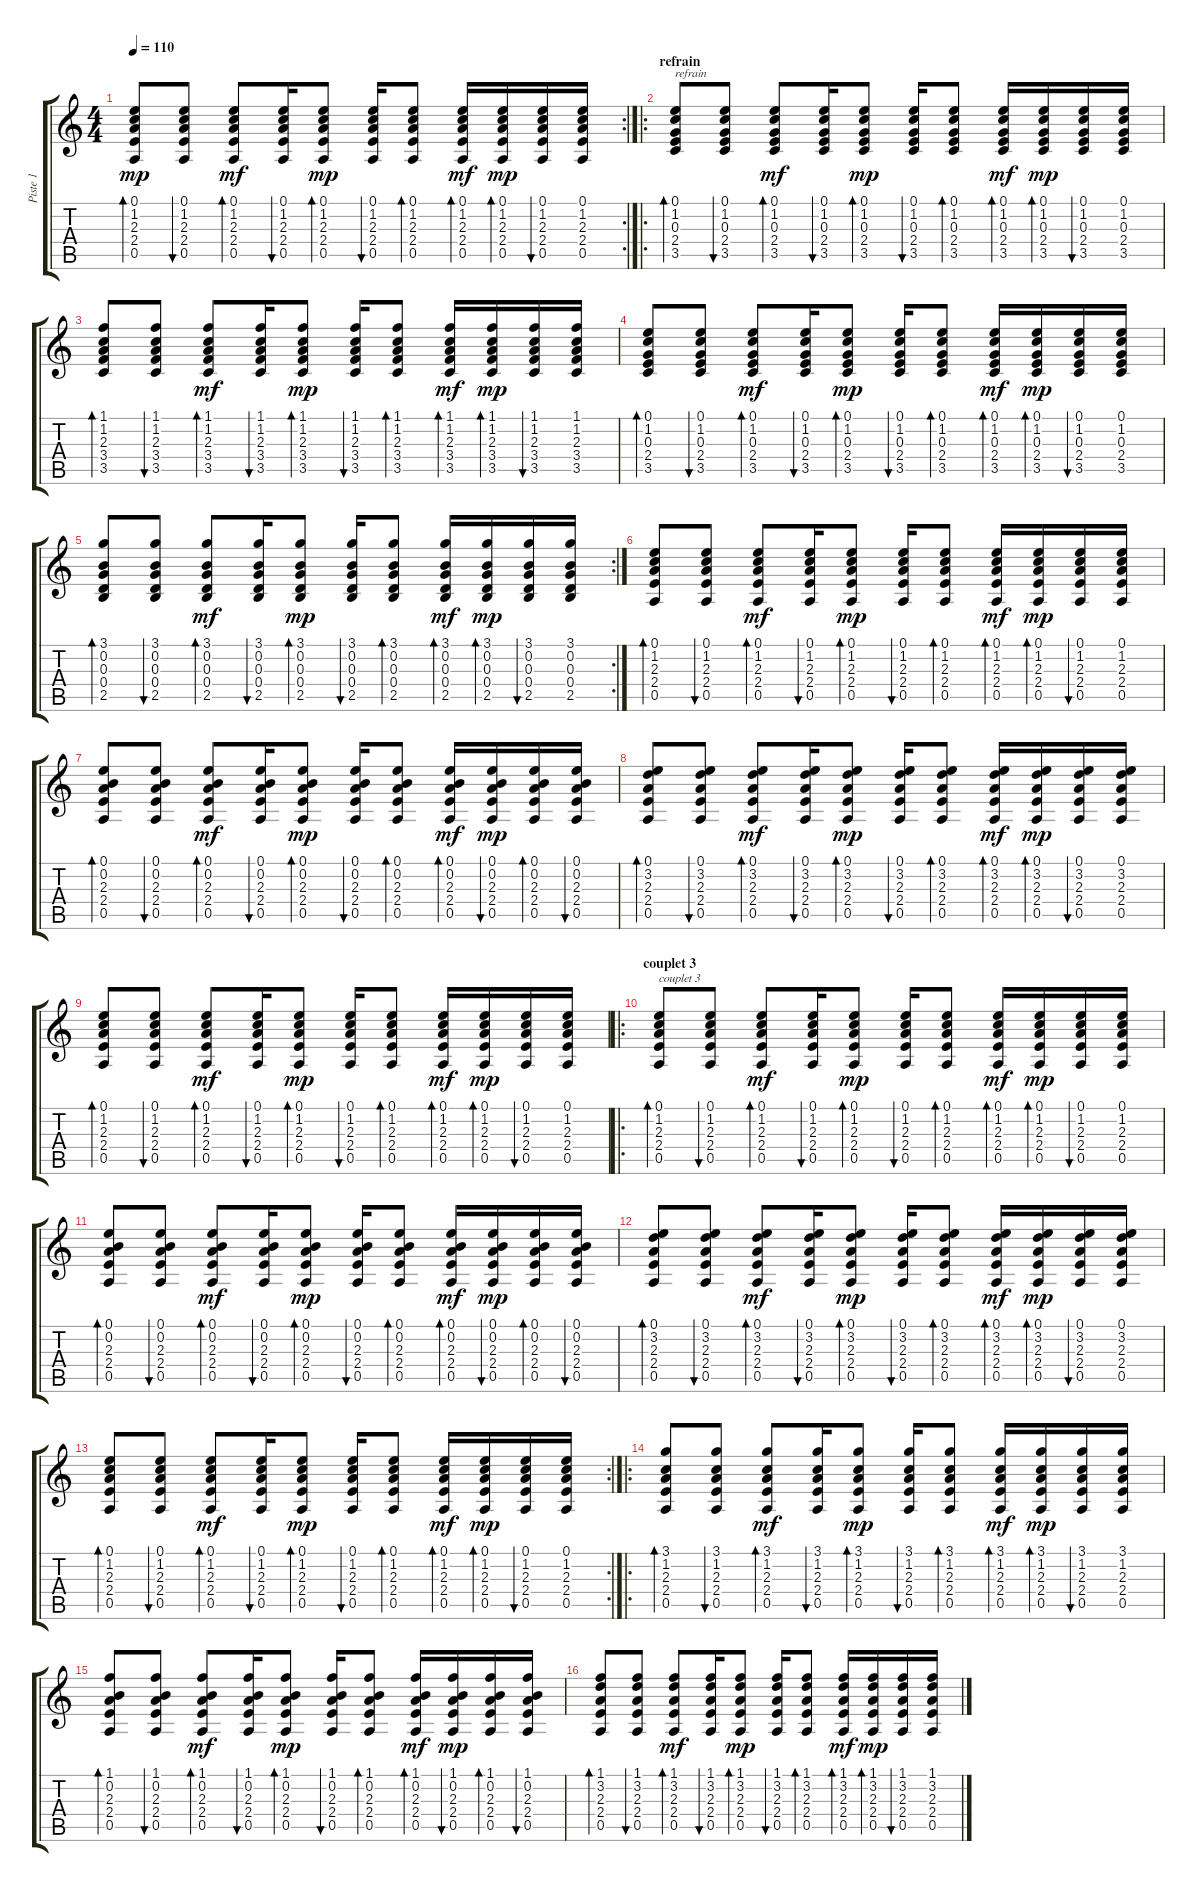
\track ("Piste 1" "Piste 1") {instrument acousticguitarsteel}
\staff {score tabs}
\tuning (E4 B3 G3 D3 A2 E2) {hide}
\rc 2
\ts (4 4)
\tempo 110
\clef g2
\ks c
(0.1 1.2 2.3 2.4 0.5).8{bd 60 dy mp} (0.1 1.2 2.3 2.4 0.5).8{bu 60} (0.1 1.2 2.3 2.4 0.5).8{bd 60 dy mf} (0.1 1.2 2.3 2.4 0.5).16{bu 60} (0.1 1.2 2.3 2.4 0.5).8{bd 60 dy mp} (0.1 1.2 2.3 2.4 0.5).16{bu 60} (0.1 1.2 2.3 2.4 0.5).8{bd 60} (0.1 1.2 2.3 2.4 0.5).16{bd 60 dy mf} (0.1 1.2 2.3 2.4 0.5).16{bd 60 dy mp} (0.1 1.2 2.3 2.4 0.5).16{bu 60} (0.1 1.2 2.3 2.4 0.5).16 |
\ro
\section ("" "refrain")
(0.1 1.2 0.3 2.4 3.5).8{bd 60 txt "refrain"} (0.1 1.2 0.3 2.4 3.5).8{bu 60} (0.1 1.2 0.3 2.4 3.5).8{bd 60 dy mf} (0.1 1.2 0.3 2.4 3.5).16{bu 60} (0.1 1.2 0.3 2.4 3.5).8{bd 60 dy mp} (0.1 1.2 0.3 2.4 3.5).16{bu 60} (0.1 1.2 0.3 2.4 3.5).8{bd 60} (0.1 1.2 0.3 2.4 3.5).16{bd 60 dy mf} (0.1 1.2 0.3 2.4 3.5).16{bd 60 dy mp} (0.1 1.2 0.3 2.4 3.5).16{bu 60} (0.1 1.2 0.3 2.4 3.5).16 |
(1.1 1.2 2.3 3.4 3.5).8{bd 60} (1.1 1.2 2.3 3.4 3.5).8{bu 60} (1.1 1.2 2.3 3.4 3.5).8{bd 60 dy mf} (1.1 1.2 2.3 3.4 3.5).16{bu 60} (1.1 1.2 2.3 3.4 3.5).8{bd 60 dy mp} (1.1 1.2 2.3 3.4 3.5).16{bu 60} (1.1 1.2 2.3 3.4 3.5).8{bd 60} (1.1 1.2 2.3 3.4 3.5).16{bd 60 dy mf} (1.1 1.2 2.3 3.4 3.5).16{bd 60 dy mp} (1.1 1.2 2.3 3.4 3.5).16{bu 60} (1.1 1.2 2.3 3.4 3.5).16 |
(0.1 1.2 0.3 2.4 3.5).8{bd 60} (0.1 1.2 0.3 2.4 3.5).8{bu 60} (0.1 1.2 0.3 2.4 3.5).8{bd 60 dy mf} (0.1 1.2 0.3 2.4 3.5).16{bu 60} (0.1 1.2 0.3 2.4 3.5).8{bd 60 dy mp} (0.1 1.2 0.3 2.4 3.5).16{bu 60} (0.1 1.2 0.3 2.4 3.5).8{bd 60} (0.1 1.2 0.3 2.4 3.5).16{bd 60 dy mf} (0.1 1.2 0.3 2.4 3.5).16{bd 60 dy mp} (0.1 1.2 0.3 2.4 3.5).16{bu 60} (0.1 1.2 0.3 2.4 3.5).16 |
\rc 2
(3.1 0.2 0.3 0.4 2.5).8{bd 60} (3.1 0.2 0.3 0.4 2.5).8{bu 60} (3.1 0.2 0.3 0.4 2.5).8{bd 60 dy mf} (3.1 0.2 0.3 0.4 2.5).16{bu 60} (3.1 0.2 0.3 0.4 2.5).8{bd 60 dy mp} (3.1 0.2 0.3 0.4 2.5).16{bu 60} (3.1 0.2 0.3 0.4 2.5).8{bd 60} (3.1 0.2 0.3 0.4 2.5).16{bd 60 dy mf} (3.1 0.2 0.3 0.4 2.5).16{bd 60 dy mp} (3.1 0.2 0.3 0.4 2.5).16{bu 60} (3.1 0.2 0.3 0.4 2.5).16 |
(0.1 1.2 2.3 2.4 0.5).8{bd 60} (0.1 1.2 2.3 2.4 0.5).8{bu 60} (0.1 1.2 2.3 2.4 0.5).8{bd 60 dy mf} (0.1 1.2 2.3 2.4 0.5).16{bu 60} (0.1 1.2 2.3 2.4 0.5).8{bd 60 dy mp} (0.1 1.2 2.3 2.4 0.5).16{bu 60} (0.1 1.2 2.3 2.4 0.5).8{bd 60} (0.1 1.2 2.3 2.4 0.5).16{bd 60 dy mf} (0.1 1.2 2.3 2.4 0.5).16{bd 60 dy mp} (0.1 1.2 2.3 2.4 0.5).16{bu 60} (0.1 1.2 2.3 2.4 0.5).16 |
(0.1 0.2 2.3 2.4 0.5).8{bd 60} (0.1 0.2 2.3 2.4 0.5).8{bu 60} (0.1 0.2 2.3 2.4 0.5).8{bd 60 dy mf} (0.1 0.2 2.3 2.4 0.5).16{bu 60} (0.1 0.2 2.3 2.4 0.5).8{bd 60 dy mp} (0.1 0.2 2.3 2.4 0.5).16{bu 60} (0.1 0.2 2.3 2.4 0.5).8{bd 60} (0.1 0.2 2.3 2.4 0.5).16{bd 60 dy mf} (0.1 0.2 2.3 2.4 0.5).16{bu 60 dy mp} (0.1 0.2 2.3 2.4 0.5).16{bd 60} (0.1 0.2 2.3 2.4 0.5).16{bu 60} |
(0.1 3.2 2.3 2.4 0.5).8{bd 60} (0.1 3.2 2.3 2.4 0.5).8{bu 60} (0.1 3.2 2.3 2.4 0.5).8{bd 60 dy mf} (0.1 3.2 2.3 2.4 0.5).16{bu 60} (0.1 3.2 2.3 2.4 0.5).8{bd 60 dy mp} (0.1 3.2 2.3 2.4 0.5).16{bu 60} (0.1 3.2 2.3 2.4 0.5).8{bd 60} (0.1 3.2 2.3 2.4 0.5).16{bd 60 dy mf} (0.1 3.2 2.3 2.4 0.5).16{bd 60 dy mp} (0.1 3.2 2.3 2.4 0.5).16{bu 60} (0.1 3.2 2.3 2.4 0.5).16 |
(0.1 1.2 2.3 2.4 0.5).8{bd 60} (0.1 1.2 2.3 2.4 0.5).8{bu 60} (0.1 1.2 2.3 2.4 0.5).8{bd 60 dy mf} (0.1 1.2 2.3 2.4 0.5).16{bu 60} (0.1 1.2 2.3 2.4 0.5).8{bd 60 dy mp} (0.1 1.2 2.3 2.4 0.5).16{bu 60} (0.1 1.2 2.3 2.4 0.5).8{bd 60} (0.1 1.2 2.3 2.4 0.5).16{bd 60 dy mf} (0.1 1.2 2.3 2.4 0.5).16{bd 60 dy mp} (0.1 1.2 2.3 2.4 0.5).16{bu 60} (0.1 1.2 2.3 2.4 0.5).16 |
\ro
\section ("" "couplet 3")
(0.1 1.2 2.3 2.4 0.5).8{bd 60 txt "couplet 3"} (0.1 1.2 2.3 2.4 0.5).8{bu 60} (0.1 1.2 2.3 2.4 0.5).8{bd 60 dy mf} (0.1 1.2 2.3 2.4 0.5).16{bu 60} (0.1 1.2 2.3 2.4 0.5).8{bd 60 dy mp} (0.1 1.2 2.3 2.4 0.5).16{bu 60} (0.1 1.2 2.3 2.4 0.5).8{bd 60} (0.1 1.2 2.3 2.4 0.5).16{bd 60 dy mf} (0.1 1.2 2.3 2.4 0.5).16{bd 60 dy mp} (0.1 1.2 2.3 2.4 0.5).16{bu 60} (0.1 1.2 2.3 2.4 0.5).16 |
(0.1 0.2 2.3 2.4 0.5).8{bd 60} (0.1 0.2 2.3 2.4 0.5).8{bu 60} (0.1 0.2 2.3 2.4 0.5).8{bd 60 dy mf} (0.1 0.2 2.3 2.4 0.5).16{bu 60} (0.1 0.2 2.3 2.4 0.5).8{bd 60 dy mp} (0.1 0.2 2.3 2.4 0.5).16{bu 60} (0.1 0.2 2.3 2.4 0.5).8{bd 60} (0.1 0.2 2.3 2.4 0.5).16{bd 60 dy mf} (0.1 0.2 2.3 2.4 0.5).16{bu 60 dy mp} (0.1 0.2 2.3 2.4 0.5).16{bd 60} (0.1 0.2 2.3 2.4 0.5).16{bu 60} |
(0.1 3.2 2.3 2.4 0.5).8{bd 60} (0.1 3.2 2.3 2.4 0.5).8{bu 60} (0.1 3.2 2.3 2.4 0.5).8{bd 60 dy mf} (0.1 3.2 2.3 2.4 0.5).16{bu 60} (0.1 3.2 2.3 2.4 0.5).8{bd 60 dy mp} (0.1 3.2 2.3 2.4 0.5).16{bu 60} (0.1 3.2 2.3 2.4 0.5).8{bd 60} (0.1 3.2 2.3 2.4 0.5).16{bd 60 dy mf} (0.1 3.2 2.3 2.4 0.5).16{bd 60 dy mp} (0.1 3.2 2.3 2.4 0.5).16{bu 60} (0.1 3.2 2.3 2.4 0.5).16 |
\rc 2
(0.1 1.2 2.3 2.4 0.5).8{bd 60} (0.1 1.2 2.3 2.4 0.5).8{bu 60} (0.1 1.2 2.3 2.4 0.5).8{bd 60 dy mf} (0.1 1.2 2.3 2.4 0.5).16{bu 60} (0.1 1.2 2.3 2.4 0.5).8{bd 60 dy mp} (0.1 1.2 2.3 2.4 0.5).16{bu 60} (0.1 1.2 2.3 2.4 0.5).8{bd 60} (0.1 1.2 2.3 2.4 0.5).16{bd 60 dy mf} (0.1 1.2 2.3 2.4 0.5).16{bd 60 dy mp} (0.1 1.2 2.3 2.4 0.5).16{bu 60} (0.1 1.2 2.3 2.4 0.5).16 |
\ro
(3.1 1.2 2.3 2.4 0.5).8{bd 60} (3.1 1.2 2.3 2.4 0.5).8{bu 60} (3.1 1.2 2.3 2.4 0.5).8{bd 60 dy mf} (3.1 1.2 2.3 2.4 0.5).16{bu 60} (3.1 1.2 2.3 2.4 0.5).8{bd 60 dy mp} (3.1 1.2 2.3 2.4 0.5).16{bu 60} (3.1 1.2 2.3 2.4 0.5).8{bd 60} (3.1 1.2 2.3 2.4 0.5).16{bd 60 dy mf} (3.1 1.2 2.3 2.4 0.5).16{bd 60 dy mp} (3.1 1.2 2.3 2.4 0.5).16{bu 60} (3.1 1.2 2.3 2.4 0.5).16 |
(1.1 0.2 2.3 2.4 0.5).8{bd 60} (1.1 0.2 2.3 2.4 0.5).8{bu 60} (1.1 0.2 2.3 2.4 0.5).8{bd 60 dy mf} (1.1 0.2 2.3 2.4 0.5).16{bu 60} (1.1 0.2 2.3 2.4 0.5).8{bd 60 dy mp} (1.1 0.2 2.3 2.4 0.5).16{bu 60} (1.1 0.2 2.3 2.4 0.5).8{bd 60} (1.1 0.2 2.3 2.4 0.5).16{bd 60 dy mf} (1.1 0.2 2.3 2.4 0.5).16{bu 60 dy mp} (1.1 0.2 2.3 2.4 0.5).16{bd 60} (1.1 0.2 2.3 2.4 0.5).16{bu 60} |
(1.1 3.2 2.3 2.4 0.5).8{bd 60} (1.1 3.2 2.3 2.4 0.5).8{bu 60} (1.1 3.2 2.3 2.4 0.5).8{bd 60 dy mf} (1.1 3.2 2.3 2.4 0.5).16{bu 60} (1.1 3.2 2.3 2.4 0.5).8{bd 60 dy mp} (1.1 3.2 2.3 2.4 0.5).16{bu 60} (1.1 3.2 2.3 2.4 0.5).8{bd 60} (1.1 3.2 2.3 2.4 0.5).16{bd 60 dy mf} (1.1 3.2 2.3 2.4 0.5).16{bd 60 dy mp} (1.1 3.2 2.3 2.4 0.5).16{bu 60} (1.1 3.2 2.3 2.4 0.5).16
